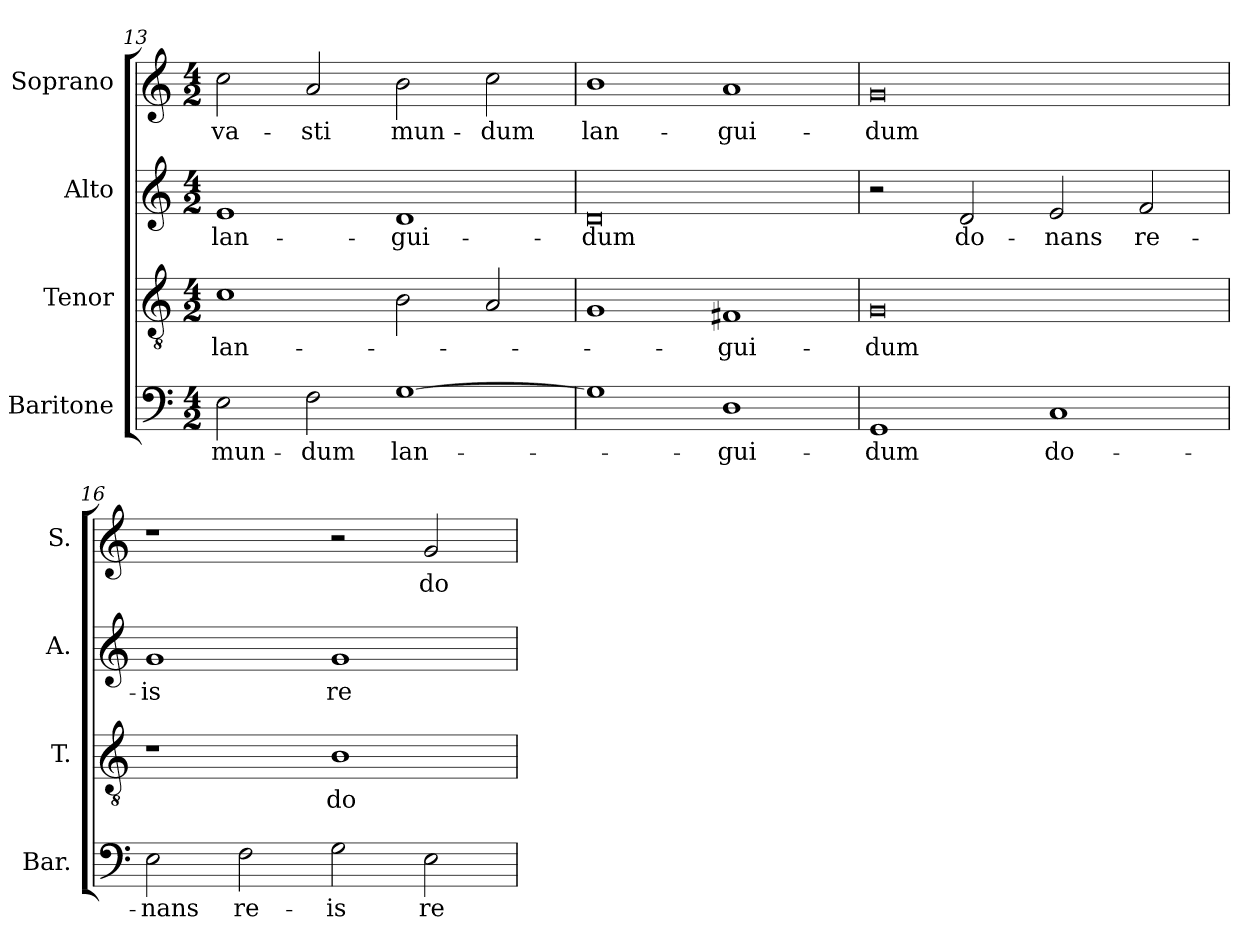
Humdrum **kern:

**kern	**text	**kern	**text	**kern	**text	**kern	**text
*part4	*part4	*part3	*part3	*part2	*part2	*part1	*part1
*staff4	*staff4	*staff3	*staff3	*staff2	*staff2	*staff1	*staff1
*I"Baritone	*	*I"Tenor	*	*I"Alto	*	*I"Soprano	*
*I'Bar.	*	*I'T.	*	*I'A.	*	*I'S.	*
*clefF4	*	*clefGv2	*	*clefG2	*	*clefG2	*
*	*	*ITrd7c12	*	*	*	*	*
*k[]	*	*k[]	*	*k[]	*	*k[]	*
*C:	*	*C:	*	*C:	*	*C:	*
*M4/2	*	*M4/2	*	*M4/2	*	*M4/2	*
=13	=13	=13	=13	=13	=13	=13	=13
!	!LO:LY:b:color=#000000	!	!	!	!	!	!
!	!	!	!LO:LY:b:color=#000000	!	!	!	!
!	!	!	!	!	!LO:LY:b:color=#000000	!	!
!	!	!	!	!	!	!	!LO:LY:b:color=#000000
2Ei\	mun-	1Ci	lan-	1ei	lan-	2cci\	-va-
!	!LO:LY:b:color=#000000	!	!	!	!	!	!
!	!	!	!	!	!	!	!LO:LY:b:color=#000000
2Fi\	-dum	.	.	.	.	2ai/	-sti
!	!LO:LY:b:color=#000000	!	!	!	!	!	!
!	!	!	!	!	!LO:LY:b:color=#000000	!	!
!	!	!	!	!	!	!	!LO:LY:b:color=#000000
[1Gi	lan-	2BBi\	.	1di	-gui-	2bi\	mun-
!	!	!	!	!	!	!	!LO:LY:b:color=#000000
.	.	2AAi/	.	.	.	2cci\	-dum
=14	=14	=14	=14	=14	=14	=14	=14
!	!	!	!	!	!LO:LY:b:color=#000000	!	!
!	!	!	!	!	!	!	!LO:LY:b:color=#000000
1Gi]	.	1GGi	.	0di	-dum	1bi	lan-
!	!LO:LY:b:color=#000000	!	!	!	!	!	!
!	!	!	!LO:LY:b:color=#000000	!	!	!	!
!	!	!	!	!	!	!	!LO:LY:b:color=#000000
1Di	-gui-	1FF#Xi	-gui-	.	.	1ai	-gui-
=15	=15	=15	=15	=15	=15	=15	=15
!	!LO:LY:b:color=#000000	!	!	!	!	!	!
!	!	!	!LO:LY:b:color=#000000	!	!	!	!
!	!	!	!	!	!	!	!LO:LY:b:color=#000000
1GGi	-dum	0GGi	-dum	2r	.	0gi	-dum
!	!	!	!	!	!LO:LY:b:color=#000000	!	!
.	.	.	.	2di/	do-	.	.
!	!LO:LY:b:color=#000000	!	!	!	!	!	!
!	!	!	!	!	!LO:LY:b:color=#000000	!	!
1Ci	do-	.	.	2ei/	-nans	.	.
!	!	!	!	!	!LO:LY:b:color=#000000	!	!
.	.	.	.	2fi/	re-	.	.
=16	=16	=16	=16	=16	=16	=16	=16
!	!LO:LY:b:color=#000000	!	!	!	!	!	!
!	!	!	!	!	!LO:LY:b:color=#000000	!	!
2Ei\	-nans	1r	.	1gi	-is	1r	.
!	!LO:LY:b:color=#000000	!	!	!	!	!	!
2Fi\	re-	.	.	.	.	.	.
!	!LO:LY:b:color=#000000	!	!	!	!	!	!
!	!	!	!LO:LY:b:color=#000000	!	!	!	!
!	!	!	!	!	!LO:LY:b:color=#000000	!	!
2Gi\	-is	1BBi	do-	1gi	re-	2r	.
!	!LO:LY:b:color=#000000	!	!	!	!	!	!
!	!	!	!	!	!	!	!LO:LY:b:color=#000000
2Ei\	re-	.	.	.	.	2gi/	do-
=	=	=	=	=	=	=	=
*-	*-	*-	*-	*-	*-	*-	*-
